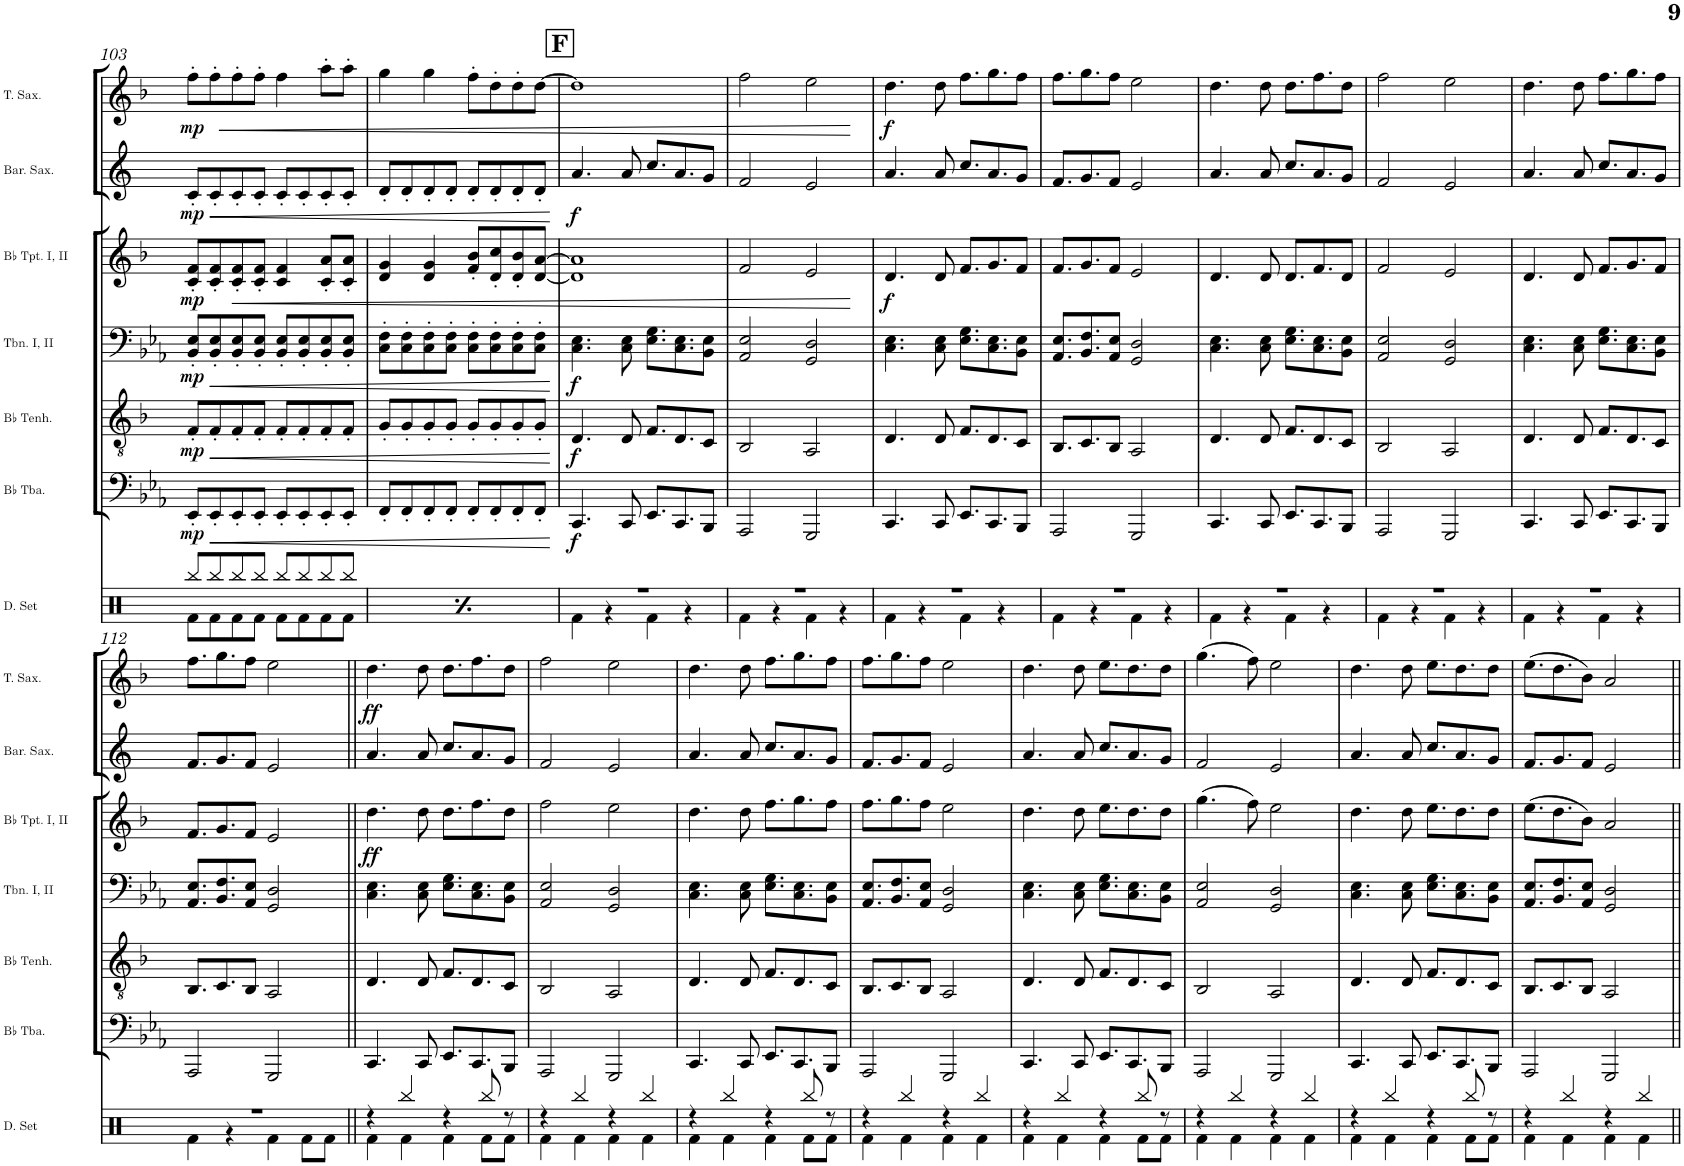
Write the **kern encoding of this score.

**kern	**kern	**dynam	**kern	**dynam	**kern	**dynam	**kern	**dynam	**kern	**dynam	**kern	**dynam
*part7	*part6	*part6	*part5	*part5	*part4	*part4	*part3	*part3	*part2	*part2	*part1	*part1
*staff7	*staff6	*staff6	*staff5	*staff5	*staff4	*staff4	*staff3	*staff3	*staff2	*staff2	*staff1	*staff1
*I"Drumset	*I"Bb Tuba	*	*I"Bb Tenorhorn	*	*I"Trombone I, II	*	*I"Bb Trumpet I, II	*	*I"Baritone Saxophone	*	*I"Tenor Saxophone	*
*I'D. Set	*I'Bb Tba.	*	*I'Bb Tenh.	*	*I'Tbn. I, II	*	*I'Bb Tpt. I, II	*	*I'Bar. Sax.	*	*I'T. Sax.	*
!!LO:PB:g=z
*clefX	*clefF4	*	*clefGv2	*	*clefF4	*	*clefG2	*	*clefG2	*	*clefG2	*
*	*	*	*Trd1c2	*	*	*	*Trd1c2	*	*Trd12c21	*	*Trd8c14	*
*k[]	*k[b-e-a-]	*	*k[b-]	*	*k[b-e-a-]	*	*k[b-]	*	*k[]	*	*k[b-]	*
*M2/2	*M2/2	*	*M2/2	*	*M2/2	*	*M2/2	*	*M2/2	*	*M2/2	*
*met(c|)	*met(c|)	*	*met(c|)	*	*met(c|)	*	*met(c|)	*	*met(c|)	*	*met(c|)	*
=103	=103	=103	=103	=103	=103	=103	=103	=103	=103	=103	=103	=103
*^	*	*	*	*	*	*	*	*	*	*	*	*
!	!	!	!LO:DY:b	!	!LO:DY:b	!	!LO:DY:b	!	!LO:DY:b	!	!LO:DY:b	!	!LO:DY:b
8Rbb/L	8Rf\L	8EE-'/L	mp	8F'/L	mp	8BB-/' 8E-/'L	mp	8c/' 8f/'L	mp	8c'/L	mp	8ff'\L	mp
8Rbb/	8Rf\	8EE-'/	.	8F'/	.	8BB-/' 8E-/'	.	8c/' 8f/'	.	8c'/	.	8ff'\	.
8Rbb/	8Rf\	8EE-'/	.	8F'/	.	8BB-/' 8E-/'	.	8c/' 8f/'	.	8c'/	.	8ff'\	.
8Rbb/J	8Rf\J	8EE-'/J	.	8F'/J	.	8BB-/' 8E-/'J	.	8c/' 8f/'J	.	8c'/J	.	8ff'\J	.
8Rbb/L	8Rf\L	8EE-'/L	.	8F'/L	.	8BB-/' 8E-/'L	.	4c/ 4f/	.	8c'/L	.	4ff\	.
8Rbb/	8Rf\	8EE-'/	.	8F'/	.	8BB-/' 8E-/'	.	.	.	8c'/	.	.	.
8Rbb/	8Rf\	8EE-'/	.	8F'/	.	8BB-/' 8E-/'	.	8c/' 8a/'L	.	8c'/	.	8aa'\L	.
8Rbb/J	8Rf\J	8EE-'/J	.	8F'/J	.	8BB-/' 8E-/'J	.	8c/' 8a/'J	.	8c'/J	.	8aa'\J	.
=104	=104	=104	=104	=104	=104	=104	=104	=104	=104	=104	=104	=104	=104
8Rbb/L	8Rf\L	8FF'/L	.	8G'/L	.	8C\' 8F\'L	.	4d/ 4g/	.	8d'/L	.	4gg\	.
8Rbb/	8Rf\	8FF'/	.	8G'/	.	8C\' 8F\'	.	.	.	8d'/	.	.	.
8Rbb/	8Rf\	8FF'/	.	8G'/	.	8C\' 8F\'	.	4d/ 4g/	.	8d'/	.	4gg\	.
8Rbb/J	8Rf\J	8FF'/J	.	8G'/J	.	8C\' 8F\'J	.	.	.	8d'/J	.	.	.
8Rbb/L	8Rf\L	8FF'/L	.	8G'/L	.	8C\' 8F\'L	.	8f/' 8b-/'L	.	8d'/L	.	8ff'\L	.
8Rbb/	8Rf\	8FF'/	.	8G'/	.	8C\' 8F\'	.	8d/' 8cc/'	.	8d'/	.	8dd'\	.
8Rbb/	8Rf\	8FF'/	.	8G'/	.	8C\' 8F\'	.	8d/' 8b-/'	.	8d'/	.	8dd'\	.
8Rbb/J	8Rf\J	8FF'/J	.	8G'/J	.	8C\' 8F\'J	.	[8d/ [8a/J	.	8d'/J	.	[8dd\J	.
!!LO:REH:place=s1:a:B:cj:fs=14:t=F
=105	=105	=105	=105	=105	=105	=105	=105	=105	=105	=105	=105	=105	=105
!	!	!	!LO:DY:b	!	!LO:DY:b	!	!LO:DY:b	!	!	!	!LO:DY:b	!	!
1r	4Rf\	4.CC/	f	4.D/	f	4.C\ 4.E-\	f	1d] 1a]	.	4.a/	f	1dd]	.
.	4r	.	.	.	.	.	.	.	.	.	.	.	.
.	.	8CC/	.	8D/	.	8C\ 8E-\	.	.	.	8a/	.	.	.
.	4Rf\	8.EE-/L	.	8.F/L	.	8.E-\ 8.G\L	.	.	.	8.cc/L	.	.	.
.	.	8.CC/	.	8.D/	.	8.C\ 8.E-\	.	.	.	8.a/	.	.	.
.	4r	.	.	.	.	.	.	.	.	.	.	.	.
.	.	8BBB-/J	.	8C/J	.	8BB-\ 8E-\J	.	.	.	8g/J	.	.	.
=106	=106	=106	=106	=106	=106	=106	=106	=106	=106	=106	=106	=106	=106
1r	4Rf\	2AAA-/	.	2BB-/	.	2AA-/ 2E-/	.	2f/	.	2f/	.	2ff\	.
.	4r	.	.	.	.	.	.	.	.	.	.	.	.
.	4Rf\	2GGG/	.	2AA/	.	2GG/ 2D/	.	2e/	.	2e/	.	2ee\	.
.	4r	.	.	.	.	.	.	.	.	.	.	.	.
=107	=107	=107	=107	=107	=107	=107	=107	=107	=107	=107	=107	=107	=107
!	!	!	!	!	!	!	!	!	!LO:DY:b	!	!	!	!LO:DY:b
1r	4Rf\	4.CC/	.	4.D/	.	4.C\ 4.E-\	.	4.d/	f	4.a/	.	4.dd\	f
.	4r	.	.	.	.	.	.	.	.	.	.	.	.
.	.	8CC/	.	8D/	.	8C\ 8E-\	.	8d/	.	8a/	.	8dd\	.
.	4Rf\	8.EE-/L	.	8.F/L	.	8.E-\ 8.G\L	.	8.f/L	.	8.cc/L	.	8.ff\L	.
.	.	8.CC/	.	8.D/	.	8.C\ 8.E-\	.	8.g/	.	8.a/	.	8.gg\	.
.	4r	.	.	.	.	.	.	.	.	.	.	.	.
.	.	8BBB-/J	.	8C/J	.	8BB-\ 8E-\J	.	8f/J	.	8g/J	.	8ff\J	.
=108	=108	=108	=108	=108	=108	=108	=108	=108	=108	=108	=108	=108	=108
1r	4Rf\	2AAA-/	.	8.BB-/L	.	8.AA-/ 8.E-/L	.	8.f/L	.	8.f/L	.	8.ff\L	.
.	.	.	.	8.C/	.	8.BB-/ 8.F/	.	8.g/	.	8.g/	.	8.gg\	.
.	4r	.	.	.	.	.	.	.	.	.	.	.	.
.	.	.	.	8BB-/J	.	8AA-/ 8E-/J	.	8f/J	.	8f/J	.	8ff\J	.
.	4Rf\	2GGG/	.	2AA/	.	2GG/ 2D/	.	2e/	.	2e/	.	2ee\	.
.	4r	.	.	.	.	.	.	.	.	.	.	.	.
=109	=109	=109	=109	=109	=109	=109	=109	=109	=109	=109	=109	=109	=109
1r	4Rf\	4.CC/	.	4.D/	.	4.C\ 4.E-\	.	4.d/	.	4.a/	.	4.dd\	.
.	4r	.	.	.	.	.	.	.	.	.	.	.	.
.	.	8CC/	.	8D/	.	8C\ 8E-\	.	8d/	.	8a/	.	8dd\	.
.	4Rf\	8.EE-/L	.	8.F/L	.	8.E-\ 8.G\L	.	8.d/L	.	8.cc/L	.	8.dd\L	.
.	.	8.CC/	.	8.D/	.	8.C\ 8.E-\	.	8.f/	.	8.a/	.	8.ff\	.
.	4r	.	.	.	.	.	.	.	.	.	.	.	.
.	.	8BBB-/J	.	8C/J	.	8BB-\ 8E-\J	.	8d/J	.	8g/J	.	8dd\J	.
=110	=110	=110	=110	=110	=110	=110	=110	=110	=110	=110	=110	=110	=110
1r	4Rf\	2AAA-/	.	2BB-/	.	2AA-/ 2E-/	.	2f/	.	2f/	.	2ff\	.
.	4r	.	.	.	.	.	.	.	.	.	.	.	.
.	4Rf\	2GGG/	.	2AA/	.	2GG/ 2D/	.	2e/	.	2e/	.	2ee\	.
.	4r	.	.	.	.	.	.	.	.	.	.	.	.
=111	=111	=111	=111	=111	=111	=111	=111	=111	=111	=111	=111	=111	=111
1r	4Rf\	4.CC/	.	4.D/	.	4.C\ 4.E-\	.	4.d/	.	4.a/	.	4.dd\	.
.	4r	.	.	.	.	.	.	.	.	.	.	.	.
.	.	8CC/	.	8D/	.	8C\ 8E-\	.	8d/	.	8a/	.	8dd\	.
.	4Rf\	8.EE-/L	.	8.F/L	.	8.E-\ 8.G\L	.	8.f/L	.	8.cc/L	.	8.ff\L	.
.	.	8.CC/	.	8.D/	.	8.C\ 8.E-\	.	8.g/	.	8.a/	.	8.gg\	.
.	4r	.	.	.	.	.	.	.	.	.	.	.	.
.	.	8BBB-/J	.	8C/J	.	8BB-\ 8E-\J	.	8f/J	.	8g/J	.	8ff\J	.
!!LO:LB:g=z
=112	=112	=112	=112	=112	=112	=112	=112	=112	=112	=112	=112	=112	=112
1r	4Rf\	2AAA-/	.	8.BB-/L	.	8.AA-/ 8.E-/L	.	8.f/L	.	8.f/L	.	8.ff\L	.
.	.	.	.	8.C/	.	8.BB-/ 8.F/	.	8.g/	.	8.g/	.	8.gg\	.
.	4r	.	.	.	.	.	.	.	.	.	.	.	.
.	.	.	.	8BB-/J	.	8AA-/ 8E-/J	.	8f/J	.	8f/J	.	8ff\J	.
.	4Rf\	2GGG/	.	2AA/	.	2GG/ 2D/	.	2e/	.	2e/	.	2ee\	.
.	8Rf\L	.	.	.	.	.	.	.	.	.	.	.	.
.	8Rf\J	.	.	.	.	.	.	.	.	.	.	.	.
=113||	=113||	=113||	=113||	=113||	=113||	=113||	=113||	=113||	=113||	=113||	=113||	=113||	=113||
!	!	!	!	!	!	!	!	!	!LO:DY:b	!	!	!	!LO:DY:b
4r	4Rf\	4.CC/	.	4.D/	.	4.C\ 4.E-\	.	4.dd\	ff	4.a/	.	4.dd\	ff
4Rbb/	4Rf\	.	.	.	.	.	.	.	.	.	.	.	.
.	.	8CC/	.	8D/	.	8C\ 8E-\	.	8dd\	.	8a/	.	8dd\	.
4r	4Rf\	8.EE-/L	.	8.F/L	.	8.E-\ 8.G\L	.	8.dd\L	.	8.cc/L	.	8.dd\L	.
.	.	8.CC/	.	8.D/	.	8.C\ 8.E-\	.	8.ff\	.	8.a/	.	8.ff\	.
8Rbb/	8Rf\L	.	.	.	.	.	.	.	.	.	.	.	.
8r	8Rf\J	8BBB-/J	.	8C/J	.	8BB-\ 8E-\J	.	8dd\J	.	8g/J	.	8dd\J	.
=114	=114	=114	=114	=114	=114	=114	=114	=114	=114	=114	=114	=114	=114
4r	4Rf\	2AAA-/	.	2BB-/	.	2AA-/ 2E-/	.	2ff\	.	2f/	.	2ff\	.
4Rbb/	4Rf\	.	.	.	.	.	.	.	.	.	.	.	.
4r	4Rf\	2GGG/	.	2AA/	.	2GG/ 2D/	.	2ee\	.	2e/	.	2ee\	.
4Rbb/	4Rf\	.	.	.	.	.	.	.	.	.	.	.	.
=115	=115	=115	=115	=115	=115	=115	=115	=115	=115	=115	=115	=115	=115
4r	4Rf\	4.CC/	.	4.D/	.	4.C\ 4.E-\	.	4.dd\	.	4.a/	.	4.dd\	.
4Rbb/	4Rf\	.	.	.	.	.	.	.	.	.	.	.	.
.	.	8CC/	.	8D/	.	8C\ 8E-\	.	8dd\	.	8a/	.	8dd\	.
4r	4Rf\	8.EE-/L	.	8.F/L	.	8.E-\ 8.G\L	.	8.ff\L	.	8.cc/L	.	8.ff\L	.
.	.	8.CC/	.	8.D/	.	8.C\ 8.E-\	.	8.gg\	.	8.a/	.	8.gg\	.
8Rbb/	8Rf\L	.	.	.	.	.	.	.	.	.	.	.	.
8r	8Rf\J	8BBB-/J	.	8C/J	.	8BB-\ 8E-\J	.	8ff\J	.	8g/J	.	8ff\J	.
=116	=116	=116	=116	=116	=116	=116	=116	=116	=116	=116	=116	=116	=116
4r	4Rf\	2AAA-/	.	8.BB-/L	.	8.AA-/ 8.E-/L	.	8.ff\L	.	8.f/L	.	8.ff\L	.
.	.	.	.	8.C/	.	8.BB-/ 8.F/	.	8.gg\	.	8.g/	.	8.gg\	.
4Rbb/	4Rf\	.	.	.	.	.	.	.	.	.	.	.	.
.	.	.	.	8BB-/J	.	8AA-/ 8E-/J	.	8ff\J	.	8f/J	.	8ff\J	.
4r	4Rf\	2GGG/	.	2AA/	.	2GG/ 2D/	.	2ee\	.	2e/	.	2ee\	.
4Rbb/	4Rf\	.	.	.	.	.	.	.	.	.	.	.	.
=117	=117	=117	=117	=117	=117	=117	=117	=117	=117	=117	=117	=117	=117
4r	4Rf\	4.CC/	.	4.D/	.	4.C\ 4.E-\	.	4.dd\	.	4.a/	.	4.dd\	.
4Rbb/	4Rf\	.	.	.	.	.	.	.	.	.	.	.	.
.	.	8CC/	.	8D/	.	8C\ 8E-\	.	8dd\	.	8a/	.	8dd\	.
4r	4Rf\	8.EE-/L	.	8.F/L	.	8.E-\ 8.G\L	.	8.ee\L	.	8.cc/L	.	8.ee\L	.
.	.	8.CC/	.	8.D/	.	8.C\ 8.E-\	.	8.dd\	.	8.a/	.	8.dd\	.
8Rbb/	8Rf\L	.	.	.	.	.	.	.	.	.	.	.	.
8r	8Rf\J	8BBB-/J	.	8C/J	.	8BB-\ 8E-\J	.	8dd\J	.	8g/J	.	8dd\J	.
=118	=118	=118	=118	=118	=118	=118	=118	=118	=118	=118	=118	=118	=118
4r	4Rf\	2AAA-/	.	2BB-/	.	2AA-/ 2E-/	.	(4.gg\	.	2f/	.	(4.gg\	.
4Rbb/	4Rf\	.	.	.	.	.	.	.	.	.	.	.	.
.	.	.	.	.	.	.	.	8ff\)	.	.	.	8ff\)	.
4r	4Rf\	2GGG/	.	2AA/	.	2GG/ 2D/	.	2ee\	.	2e/	.	2ee\	.
4Rbb/	4Rf\	.	.	.	.	.	.	.	.	.	.	.	.
=119	=119	=119	=119	=119	=119	=119	=119	=119	=119	=119	=119	=119	=119
4r	4Rf\	4.CC/	.	4.D/	.	4.C\ 4.E-\	.	4.dd\	.	4.a/	.	4.dd\	.
4Rbb/	4Rf\	.	.	.	.	.	.	.	.	.	.	.	.
.	.	8CC/	.	8D/	.	8C\ 8E-\	.	8dd\	.	8a/	.	8dd\	.
4r	4Rf\	8.EE-/L	.	8.F/L	.	8.E-\ 8.G\L	.	8.ee\L	.	8.cc/L	.	8.ee\L	.
.	.	8.CC/	.	8.D/	.	8.C\ 8.E-\	.	8.dd\	.	8.a/	.	8.dd\	.
8Rbb/	8Rf\L	.	.	.	.	.	.	.	.	.	.	.	.
8r	8Rf\J	8BBB-/J	.	8C/J	.	8BB-\ 8E-\J	.	8dd\J	.	8g/J	.	8dd\J	.
=120	=120	=120	=120	=120	=120	=120	=120	=120	=120	=120	=120	=120	=120
4r	4Rf\	2AAA-/	.	8.BB-/L	.	8.AA-/ 8.E-/L	.	(8.ee\L	.	8.f/L	.	(8.ee\L	.
.	.	.	.	8.C/	.	8.BB-/ 8.F/	.	8.dd\	.	8.g/	.	8.dd\	.
4Rbb/	4Rf\	.	.	.	.	.	.	.	.	.	.	.	.
.	.	.	.	8BB-/J	.	8AA-/ 8E-/J	.	8b-\J)	.	8f/J	.	8b-\J)	.
4r	4Rf\	2GGG/	.	2AA/	.	2GG/ 2D/	.	2a/	.	2e/	.	2a/	.
4Rbb/	4Rf\	.	.	.	.	.	.	.	.	.	.	.	.
*v	*v	*	*	*	*	*	*	*	*	*	*	*	*
=||	=||	=||	=||	=||	=||	=||	=||	=||	=||	=||	=||	=||
*-	*-	*-	*-	*-	*-	*-	*-	*-	*-	*-	*-	*-
